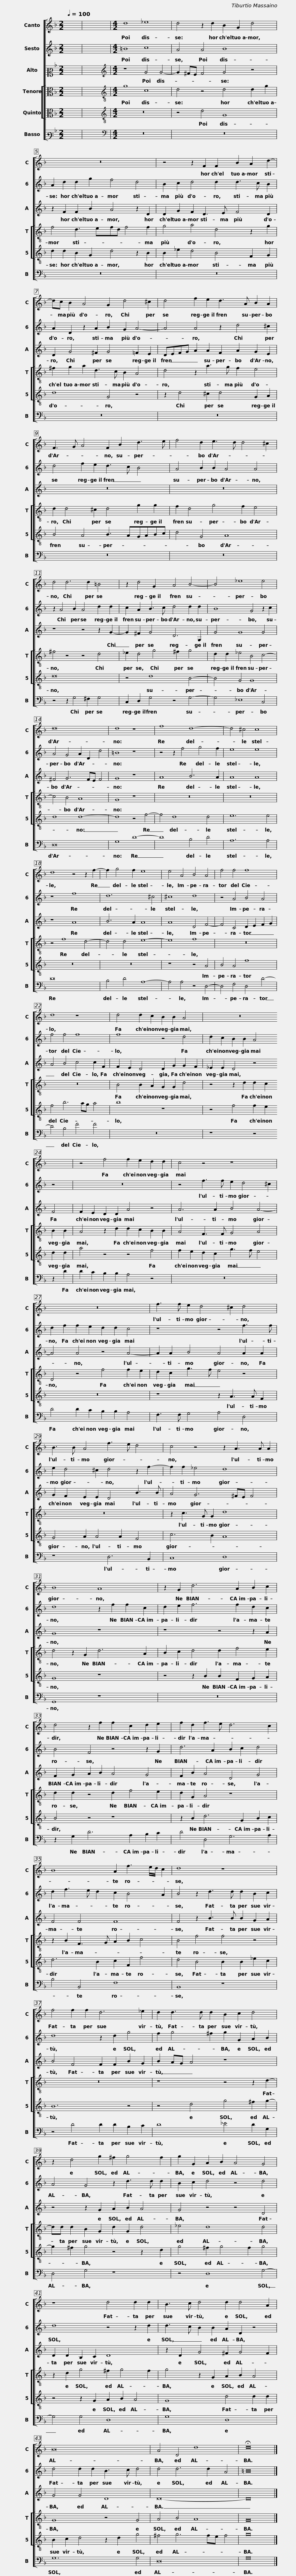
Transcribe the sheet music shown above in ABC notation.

X:1
%%score [ 1 2 3 [ 4 5 ] 6 ]
L:1/8
Q:1/4=100
M:2/2
I:linebreak $
K:F
V:1 treble
V:2 treble
V:3 alto2
V:4 alto
V:5 alto
V:6 bass3
V:1
 x8 | x8 |[M:4/2] d8 _e8 | d4 z2 d2 B2 G2 d4 | z16 |$ %5
 z4 z2 F2 F2 B2 A2 d2- | dc B2 A4 G2 d4 ^c2 |$ d4 f2 e2 d3 A B2 A2 |$ F3 G A4 F2 B2 d3 e | f4 d2 e3 d d4 ^c2 | %10
 d4 d6 d2 =B4 |$ z2 d4 G2 A4 B4- | B4 _e8 e4 | d16 | d8 z8 |$ %15
 f8 d8- | d4 ^c4 c8 | d8 z4 z2 f2- | f2 g4 f2 e8 | e4 A4 B4 A4 |$ %20
 f4 f4 f8 | d8 z8 | d4 d2 c2 B2 B2 A4 |$ z16 | z4 f4 f2 e2 d2 d2 | %25
 c4 z4 z8 |$ z16 | f3 f e2 d4 ^c2 d4 | B3 B A4 f3 e d4 |$ c4 z4 z2 A3 A A2 | %30
 B8 A8 | z2 G2 d6 A2 B2 c2 |$ d4 z2 f2 f2 c2 d2 e2 | f2 d2 f3 e d6 c2 | B8 A2 f3 e/d/ c2 |$ %35
 d8 z8 | f4 f2 f2 d6 _e2 | d2 d3 d d2 B2 c2 d4 |$ z2 d4 g2 ^f2 g4 f2 | g2 G2 A2 B2 A4 G4 | %40
 z8 d4 d2 d2 |$ B3 c d4 d2 d4 A2 | B16 | A4 D4 d8 | !fermata!d16 |] %45
V:2
 x8 | x8 |[M:4/2] =B8 c8 | A4 A4 B8 | A2 d2 d2 g2 f4 d4 |$ %5
 B2 c2 d4 d2 d3 c B2 | A2 D2 z2 A2 B2 G2 A4- |$ A4 A4 z2 d4 ^c2 |$ d4 f2 e2 d3 c B4 | A4 B2 B2 A4 A4 | %10
 z2 A4 B2 A4 d2 d2 |$ c2 A2 B3 c d4 d2 d2 | B8 G4 z2 c2 | A4 G4 A2 D2 d4 | =B8 z8 |$ %15
 z4 z2 f4 g4 f2 | e8 e8 | z8 f8 | d12 ^c4 | ^c8 d8 |$ %20
 z4 A4 B4 A4 | f4 f4 f8 | f8 z4 d4 |$ d2 c2 B2 B2 A4 z4 | z16 | %25
 z4 f3 f e2 d4 ^c2 |$ d2 f2 f2 e2 d2 d2 c4 | z8 z4 f3 f | e2 d4 ^c2 d4 z2 f2- |$ f2 f2 _e4 d8 | %30
 d8 z2 f2 f2 c2 | d2 e2 f6 f2 d2 c2 |$ B4 F4 z4 z2 G2 | d6 A2 B2 c2 d4 | d2 f3 e d2 c2 B4 A2 |$ %35
 B4 z2 d3 d d2 B2 c2 | d8 z2 d2 g4 | f2 g4 ^f2 g2 G2 A2 B2 |$ A4 G4 z2 d3 d d2 | B2 c2 d4 z4 d4 | %40
 d8 z4 z2 d2 |$ d3 c B2 B2 A2 D2 z4 | d4 d2 d2 B3 c d4 | d4 d6 d2 A4 | =B16 |] %45
V:3
 x8 | x8 |[M:4/2][K:treble] z8 G4 G4- | G2 ^FE F4 G4 z4 | z2 F2 F2 B2 A4 z2 D2 |$ %5
 D2 G2 F2 D3 E F4 D2 | D2 G4 ^F2 G4 =F2 E2 |$ DEFG A2 A2 F2 A2 G2 E2 |$ z16 | z16 | %10
 z8 z4 z2 G2- |$ G2 ^F2 G4 D6 G,2 | G4 G8 G4 | ^F4 G6 FE F4 | G8 z8 |$ %15
 A8 B6 A2 | A8 A8 | z8 A8 | B6 A2 A8 | A8 D4 F4- |$ %20
 F4 C4 D2 E2 F2 G2 | A4 B4 c4 c2 F2 | F2 E2 D4 D2 G2 G2 F2 |$ _E2 E2 D4 z4 F4 | F2 E2 D2 D2 A4 z4 | %25
 A6 A2 B4 A4- |$ A4 A4 z4 A4- | A2 A2 B4 A4 A2 A2 | G2 F2 E2 E2 D4 B3 B |$ A4 G6 ^FE F4 | %30
 G8 z8 | z8 z4 z2 A2 |$ F2 G2 A2 B2 A4 G4 | F2 B2 A4 D4 G4 | F4 F4 F8 |$ %35
 F4 z2 B3 B B2 G2 A2 | B4 F4 F2 F2 B2 G2 | B2 AG A4 z8 |$ z4 z2 G2 A2 B2 A4 | G4 z4 z4 D4 | %40
 D2 D2 B,2 C2 D8 |$ z2 D2 G4 ^F2 G4 F2 | G4 G4 D8 | D16- | D16 |] %45
V:4
 x8 | x8 |[M:4/2][K:treble-8] g8 c8 | d4 z4 d4 d2 g2 | f4 d3 efd f4 f2 |$ %5
 g4 a4 d4 z2 g2 | ^f2 g2 a2 d3 c B2 A4 |$ d4 z2 a3 g f2 e4 |$ d2 d4 ^c2 d4 g2 g2 | f2 d4 g4 f2 e4 | %10
 ^f4 z4 z4 d4 |$ _e2 d4 g4 ^f2 g4 | d2 d2 _e4 B4 c4- | c4 B4 A8 | G8 z8 |$ %15
 z16 | z16 | z4 f8 d4- | d4 d4 e8- | e8 f8 |$ %20
 z16 | z16 | B4 B2 A2 G2 G2 d4 |$ z4 z2 d2 d2 c2 B2 B2 | A4 z2 d2 d2 c2 B2 B2 | %25
 A4 F3 F G4 A4 |$ D4 z4 f4 f2 e2 | d2 c2 g3 f e4 z4 | z16 |$ z2 c3 G G2 d8 | %30
 d4 z2 G2 d6 A2 | B2 c2 d4 d2 f4 e2 |$ d2 d2 z4 d2 f4 e2 | d2 G2 A4 z8 | z2 B2 F3 G A2 B2 c4 |$ %35
 B4 f4 f4 z4 | z16 | z8 z4 z2 d2- |$ dd d2 B2 G2 d2 G2 d4 | _e4 d8 d4 | %40
 z2 d2 g4 ^f2 g4 f2 |$ g4 z2 G2 A2 B2 A4 | G8 z4 G4 | A4 B4 A8 | G16 |] %45
V:5
 x8 | x8 |[M:4/2][K:treble-8] z16 | z4 d4 G8 | d2 d2 B2 G2 d4 z2 B2 |$ %5
 B2 _e2 d4 B4 F2 G2 | d8 G4 z4 |$ z2 d4 ^c2 d4 G2 A2 |$ B4 A4 B3 AGABc | d4 G4 A8 | %10
 d16 |$ z4 d8 B4- | B4 G4 G8 | d8 d8- | d8 z4 f4- |$ %15
 f4 d8 d4 | e12 e4 | z16 | z16 | z8 z4 A4 |$ %20
 B4 A4 f8 | f4 b6 ag a4 | b8 z8 |$ z4 f4 f2 e2 d2 d2 | a4 z4 z4 f4 | %25
 f2 e2 d2 c2 g3 f e4 |$ z16 | z8 z2 A3 A F2 | G4 A2 A4 A2 F4 |$ c6 B2 A8 | %30
 G8 z8 | z4 z2 B2 B2 F2 G2 A2 |$ B4 z4 z8 | z2 B2 d6 G2 B2 c2 | d6 B2 c2 F2 f4 |$ %35
 d4 B4 B2 B2 _e2 c2 | B12 z4 | z4 d4 g4 ^f2 g2- |$ g2 ^f2 g4 z4 z2 d2 | g4 ^f2 g4 f2 g4 | %40
 z4 z2 G2 A2 B2 A4 |$ G8 d4 d2 d2 | B2 c2 d4 z2 d2 g4 | ^f4 g6 fe f4 | g16 |] %45
V:6
 x8 | x8 |[M:4/2][K:bass] z16 | z16 | z16 |$ %5
 z16 | z16 |$ z16 |$ z16 | z16 | %10
 z4 z2 G,4 ^F,2 G,4 |$ C,2 D,2 G,4 z4 G,4- | G,4 _E,8 C,4 | D,16 | G,8 D8- |$ %15
 D8 B,4 D4 | A,12 A,4 | D16 | B,4 D4 A,8- | A,4 A,4 z4 D,4- |$ %20
 D,4 F,4 D,4 D4- | D4 B,4 F4 F4 | z16 |$ z8 z4 z2 D2 | D2 C2 B,2 B,2 A,4 z4 | %25
 z16 |$ D4 D2 C2 B,2 B,2 A,4 | F,3 F, G,4 A,4 D,4 | z8 D,6 B,,2 |$ C,8 D,8 | %30
 G,,8 z8 | z16 |$ z2 G,2 D6 A,2 B,2 C2 | D4 D,4 G,6 A,2 | B,4 B,,4 F,8 |$ %35
 B,,8 z8 | z4 D4 D2 D2 B,2 C2 | D8 _E4 D2 G,2 |$ D,4 G,4 z8 | z4 D,8 G,4- | %40
 G,4 G,4 D,8 |$ G,8 D,8 | G,12 G,4 | D,16 | G,16 |] %45
